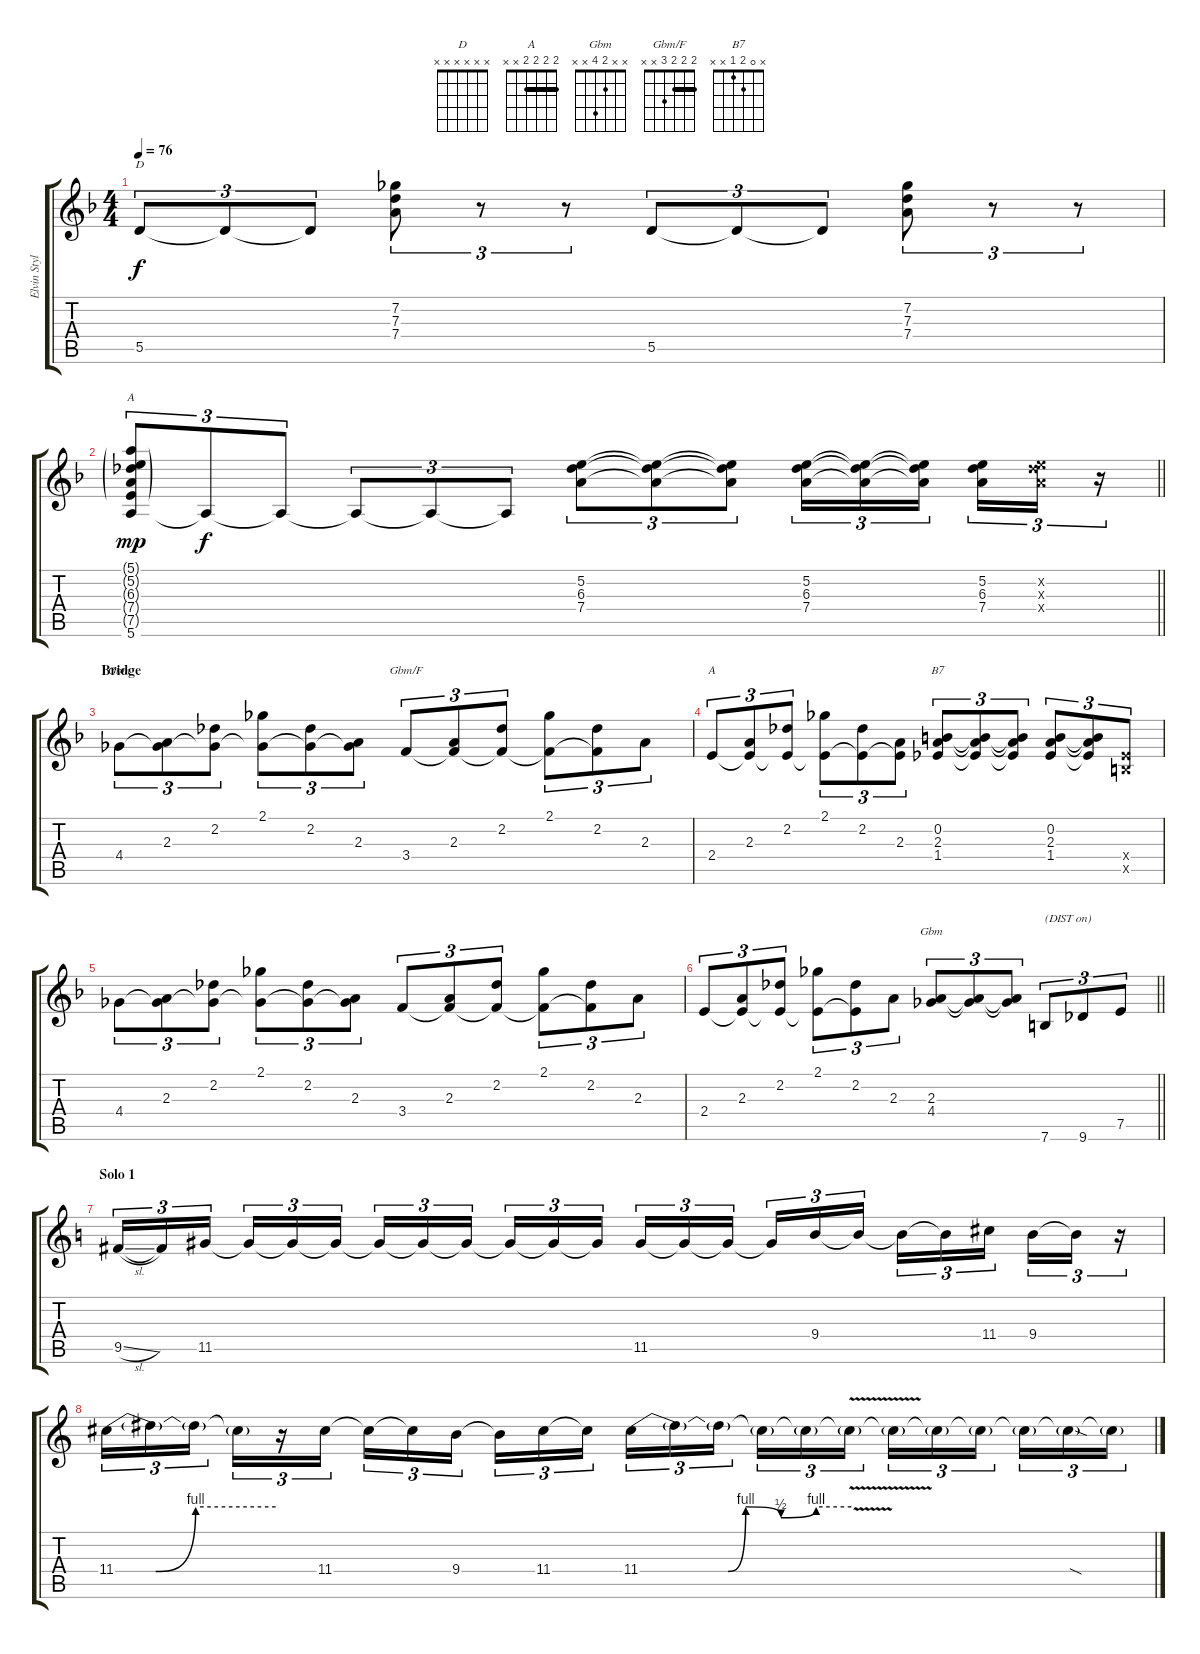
\track ("Elvin Style" "Elvin Styl") {instrument electricguitarclean}
\staff {score tabs}
\tuning (E4 B3 G3 D3 A2 E2) {hide}
\chord ("D" x x x x x x)
\chord ("A" x x x x x x)
\chord ("Gbm" 2 2 2 4 x x) {barre 2}
\chord ("Gbm/F" 2 2 2 3 x x) {barre 2}
\chord ("A" 2 2 2 2 x x) {barre 2}
\chord ("B7" x 0 2 1 x x)
\chord ("Gbm" x x 2 4 x x)
\ts (4 4)
\tempo 76
\clef g2
\ks f
5.5.8{tu (3 2) ch "D" dy f} 5.5{t}.8{tu (3 2)} 5.5{t}.8{tu (3 2)} (7.2 7.3 7.4).8{tu (3 2)} r.8{tu (3 2)} r.8{tu (3 2)} 5.5.8{tu (3 2)} 5.5{t}.8{tu (3 2)} 5.5{t}.8{tu (3 2)} (7.2 7.3 7.4).8{tu (3 2)} r.8{tu (3 2)} r.8{tu (3 2)} |
\barLineRight lightlight
(5.1{g} 5.2{g} 6.3{g} 7.4{g} 7.5{g} 5.6).8{tu (3 2) ch "A" dy mp} 5.6{t}.8{tu (3 2) dy f} 5.6{t}.8{tu (3 2)} 5.6{t}.8{tu (3 2)} 5.6{t}.8{tu (3 2)} 5.6{t}.8{tu (3 2)} (5.2 6.3 7.4).8{tu (3 2)} (5.2{t} 6.3{t} 7.4{t}).8{tu (3 2)} (5.2{t} 6.3{t} 7.4{t}).8{tu (3 2)} (5.2 6.3 7.4).16{tu (3 2)} (5.2{t} 6.3{t} 7.4{t}).16{tu (3 2)} (5.2{t} 6.3{t} 7.4{t}).16{tu (3 2) beam splitsecondary} (5.2 6.3 7.4).16{tu (3 2)} (5.2{x} 6.3{x} 7.4{x}).16{tu (3 2)} r.16{tu (3 2)} |
\section ("" "Bridge")
4.4.8{tu (3 2) ch "Gbm"} (2.3 4.4{t}).8{tu (3 2)} (2.2 4.4{t}).8{tu (3 2)} (2.1 4.4{t}).8{tu (3 2)} (2.2 4.4{t}).8{tu (3 2)} (2.3 4.4{t}).8{tu (3 2)} 3.4.8{tu (3 2) ch "Gbm/F"} (2.3 3.4{t}).8{tu (3 2)} (2.2 3.4{t}).8{tu (3 2)} (2.1 3.4{t}).8{tu (3 2)} (2.2 3.4{t}).8{tu (3 2)} 2.3.8{tu (3 2)} |
2.4.8{tu (3 2) ch "A"} (2.3 2.4{t}).8{tu (3 2)} (2.2 2.4{t}).8{tu (3 2)} (2.1 2.4{t}).8{tu (3 2)} (2.2 2.4{t}).8{tu (3 2)} (2.3 2.4{t}).8{tu (3 2)} (0.2 2.3 1.4).8{tu (3 2) ch "B7"} (0.2{t} 2.3{t} 1.4{t}).8{tu (3 2)} (0.2{t} 2.3{t} 1.4{t}).8{tu (3 2)} (0.2 2.3 1.4).8{tu (3 2)} (0.2{t} 2.3{t} 1.4{t}).8{tu (3 2)} (1.4{x} 2.5{x}).8{tu (3 2)} |
4.4.8{tu (3 2)} (2.3 4.4{t}).8{tu (3 2)} (2.2 4.4{t}).8{tu (3 2)} (2.1 4.4{t}).8{tu (3 2)} (2.2 4.4{t}).8{tu (3 2)} (2.3 4.4{t}).8{tu (3 2)} 3.4.8{tu (3 2)} (2.3 3.4{t}).8{tu (3 2)} (2.2 3.4{t}).8{tu (3 2)} (2.1 3.4{t}).8{tu (3 2)} (2.2 3.4{t}).8{tu (3 2)} 2.3.8{tu (3 2)} |
\barLineRight lightlight
2.4.8{tu (3 2)} (2.3 2.4{t}).8{tu (3 2)} (2.2 2.4{t}).8{tu (3 2)} (2.1 2.4{t}).8{tu (3 2)} (2.2 2.4{t}).8{tu (3 2)} 2.3.8{tu (3 2)} (2.3 4.4).8{tu (3 2) ch "Gbm"} (2.3{t} 4.4{t}).8{tu (3 2)} (2.3{t} 4.4{t}).8{tu (3 2)} 7.6.8{tu (3 2) txt "(DIST on)" instrument distortionguitar} 9.6.8{tu (3 2)} 7.5.8{tu (3 2)} |
\section ("" "Solo 1")
\ks c
9.5{sl}.16{tu (3 2)} 9.5{t}.16{tu (3 2)} 11.5.16{tu (3 2) beam splitsecondary} 11.5{t}.16{tu (3 2)} 11.5{t}.16{tu (3 2)} 11.5{t}.16{tu (3 2)} 11.5{t}.16{tu (3 2)} 11.5{t}.16{tu (3 2)} 11.5{t}.16{tu (3 2) beam splitsecondary} 11.5{t}.16{tu (3 2)} 11.5{t}.16{tu (3 2)} 11.5{t}.16{tu (3 2)} 11.5.16{tu (3 2)} 11.5{t}.16{tu (3 2)} 11.5{t}.16{tu (3 2) beam splitsecondary} 11.5{t}.16{tu (3 2)} 9.4.16{tu (3 2)} 9.4{t}.16{tu (3 2)} 9.4{t}.16{tu (3 2)} 9.4{t}.16{tu (3 2)} 11.4.16{tu (3 2) beam splitsecondary} 9.4.16{tu (3 2)} 9.4{t}.16{tu (3 2)} r.16{tu (3 2)} |
11.4{be (custom 0 0 15 0 30 4 60 4)}.16{tu (3 2)} 11.4{t}.16{tu (3 2)} 11.4{t}.16{tu (3 2) beam splitsecondary} 11.4{t}.16{tu (3 2)} r.16{tu (3 2)} 11.4.16{tu (3 2)} 11.4{t}.16{tu (3 2)} 11.4{t}.16{tu (3 2)} 9.4.16{tu (3 2) beam splitsecondary} 9.4{t}.16{tu (3 2)} 11.4.16{tu (3 2)} 11.4{t}.16{tu (3 2)} 11.4{be (custom 0 0 25 0 30 4 40 2 50 4 60 4)}.16{tu (3 2)} 11.4{t}.16{tu (3 2)} 11.4{t}.16{tu (3 2) beam splitsecondary} 11.4{t}.16{tu (3 2)} 11.4{t}.16{tu (3 2)} 11.4{v t}.16{tu (3 2)} 11.4{t}.16{tu (3 2)} 11.4{t}.16{tu (3 2)} 11.4{t}.16{tu (3 2) beam splitsecondary} 11.4{t}.16{tu (3 2)} 11.4{sod t}.16{tu (3 2)} 11.4{t}.16{tu (3 2)}
